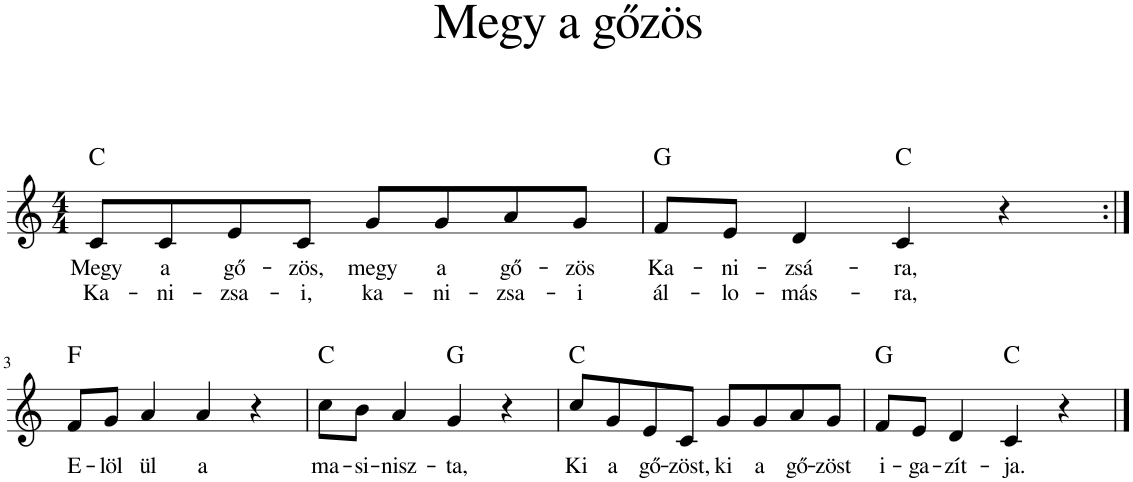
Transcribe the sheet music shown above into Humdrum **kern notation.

**kern	**text	**text	**harte
*part1	*part1	*part1	*part1
*staff1	*staff1	*staff1	*
*I"Piano	*	*	*
*I'Pno	*	*	*
*clefG2	*	*	*
*k[]	*	*	*
*M4/4	*	*	*
=1	=1	=1	=1
!	!LO:LY:b	!LO:LY:b	!LO:H:kt=N.C.
8c/L	Megy	Ka-	N
!	!LO:LY:b	!LO:LY:b	!
8c/	a	-ni-	.
!	!LO:LY:b	!LO:LY:b	!
8e/	gő-	-zsa-	.
!	!LO:LY:b	!LO:LY:b	!
8c/J	-zös,	-i,	.
!	!LO:LY:b	!LO:LY:b	!
8g/L	megy	ka-	.
!	!LO:LY:b	!LO:LY:b	!
8g/	a	-ni-	.
!	!LO:LY:b	!LO:LY:b	!
8a/	gő-	-zsa-	.
!	!LO:LY:b	!LO:LY:b	!
8g/J	-zös	-i	.
=2	=2	=2	=2
!	!LO:LY:b	!LO:LY:b	!LO:H:kt=N.C.
8f/L	Ka-	ál-	N
!	!LO:LY:b	!LO:LY:b	!
8e/J	-ni-	-lo-	.
!	!LO:LY:b	!LO:LY:b	!
4d/	-zsá-	-más-	.
!	!LO:LY:b	!LO:LY:b	!LO:H:kt=N.C.
4c/	-ra,	-ra,	N
4r	.	.	.
!!LO:LB:g=z
=3:|!	=3:|!	=3:|!	=3:|!
!	!LO:LY:b	!	!LO:H:kt=N.C.
8f/L	E-	.	N
!	!LO:LY:b	!	!
8g/J	-löl	.	.
!	!LO:LY:b	!	!
4a/	ül	.	.
!	!LO:LY:b	!	!
4a/	a	.	.
4r	.	.	.
=4	=4	=4	=4
!	!LO:LY:b	!	!LO:H:kt=N.C.
8cc\L	ma-	.	N
!	!LO:LY:b	!	!
8b\J	-si-	.	.
!	!LO:LY:b	!	!
4a/	-nisz-	.	.
!	!LO:LY:b	!	!LO:H:kt=N.C.
4g/	-ta,	.	N
4r	.	.	.
=5	=5	=5	=5
!	!LO:LY:b	!	!LO:H:kt=N.C.
8cc/L	Ki	.	N
!	!LO:LY:b	!	!
8g/	a	.	.
!	!LO:LY:b	!	!
8e/	gő-	.	.
!	!LO:LY:b	!	!
8c/J	-zöst,	.	.
!	!LO:LY:b	!	!
8g/L	ki	.	.
!	!LO:LY:b	!	!
8g/	a	.	.
!	!LO:LY:b	!	!
8a/	gő-	.	.
!	!LO:LY:b	!	!
8g/J	-zöst	.	.
=6	=6	=6	=6
!	!LO:LY:b	!	!LO:H:kt=N.C.
8f/L	i-	.	N
!	!LO:LY:b	!	!
8e/J	-ga-	.	.
!	!LO:LY:b	!	!
4d/	-zít-	.	.
!	!LO:LY:b	!	!LO:H:kt=N.C.
4c/	-ja.	.	N
4r	.	.	.
==	==	==	==
*-	*-	*-	*-
